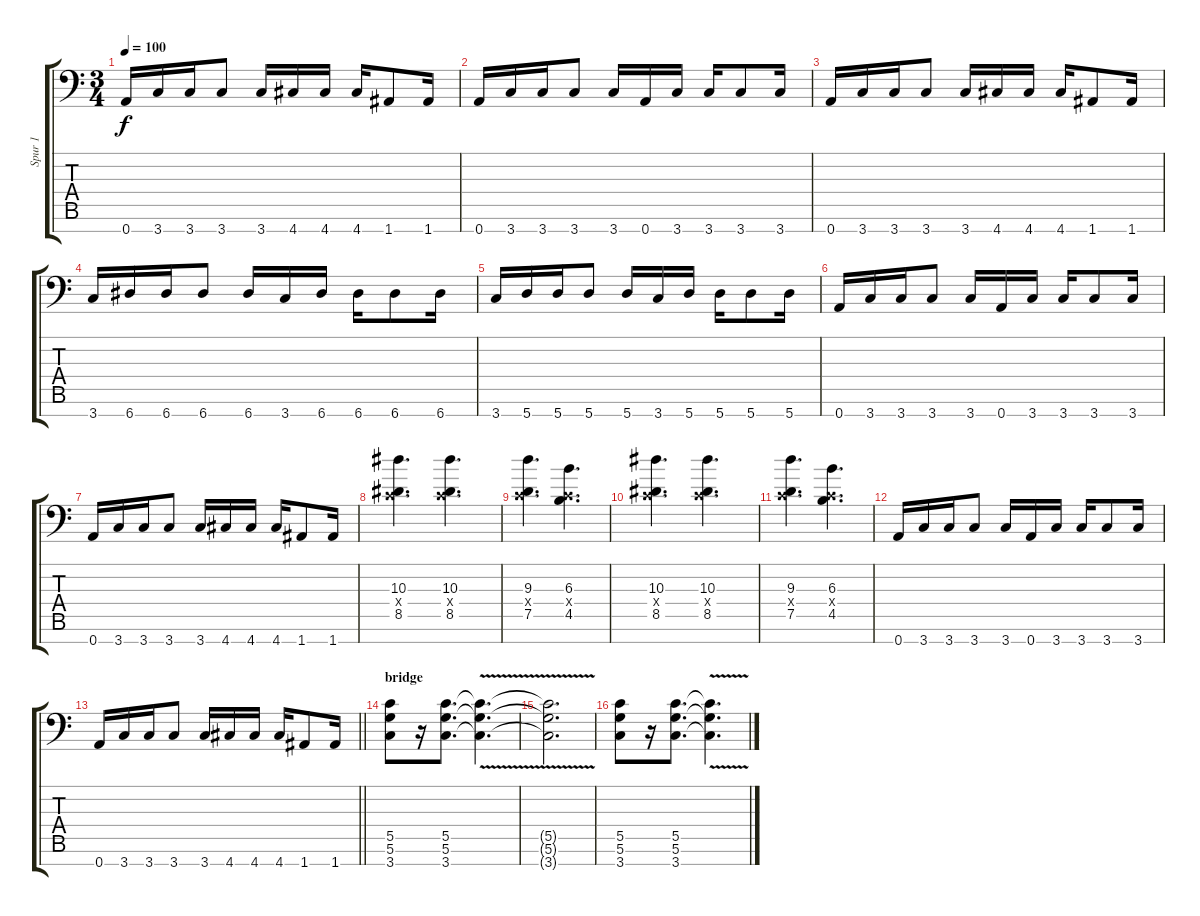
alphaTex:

\track ("Spur 1" "Spur 1") {instrument distortionguitar}
\staff {score tabs}
\tuning (D4 A3 F3 C3 G2 D2 A1) {hide}
\ts (3 4)
\tempo 100
\clef f4
\ks c
0.7.16{dy f} 3.7.16 3.7.16 3.7.8 3.7.16 4.7.16 4.7.16 4.7.16 1.7.8 1.7.16 |
0.7.16 3.7.16 3.7.16 3.7.8 3.7.16 0.7.16 3.7.16 3.7.16 3.7.8 3.7.16 |
0.7.16 3.7.16 3.7.16 3.7.8 3.7.16 4.7.16 4.7.16 4.7.16 1.7.8 1.7.16 |
3.7.16 6.7.16 6.7.16 6.7.8 6.7.16 3.7.16 6.7.16 6.7.16 6.7.8 6.7.16 |
3.7.16 5.7.16 5.7.16 5.7.8 5.7.16 3.7.16 5.7.16 5.7.16 5.7.8 5.7.16 |
0.7.16 3.7.16 3.7.16 3.7.8 3.7.16 0.7.16 3.7.16 3.7.16 3.7.8 3.7.16 |
0.7.16 3.7.16 3.7.16 3.7.8 3.7.16 4.7.16 4.7.16 4.7.16 1.7.8 1.7.16 |
(10.3 0.4{x} 8.5).4{d} (10.3 0.4{x} 8.5).4{d} |
(9.3 0.4{x} 7.5).4{d} (6.3 0.4{x} 4.5).4{d} |
(10.3 0.4{x} 8.5).4{d} (10.3 0.4{x} 8.5).4{d} |
(9.3 0.4{x} 7.5).4{d} (6.3 0.4{x} 4.5).4{d} |
0.7.16 3.7.16 3.7.16 3.7.8 3.7.16 0.7.16 3.7.16 3.7.16 3.7.8 3.7.16 |
\barLineRight lightlight
0.7.16 3.7.16 3.7.16 3.7.8 3.7.16 4.7.16 4.7.16 4.7.16 1.7.8 1.7.16 |
\section ("" "bridge")
(5.5 5.6 3.7).8 r.16 (5.5 5.6 3.7).8{d} (5.5{v t} 5.6{v t} 3.7{v t}).4{d} |
(5.5{t} 5.6{t} 3.7{t}).2{d} |
(5.5 5.6 3.7).8 r.16 (5.5 5.6 3.7).8{d} (5.5{v t} 5.6{v t} 3.7{v t}).4{d}
